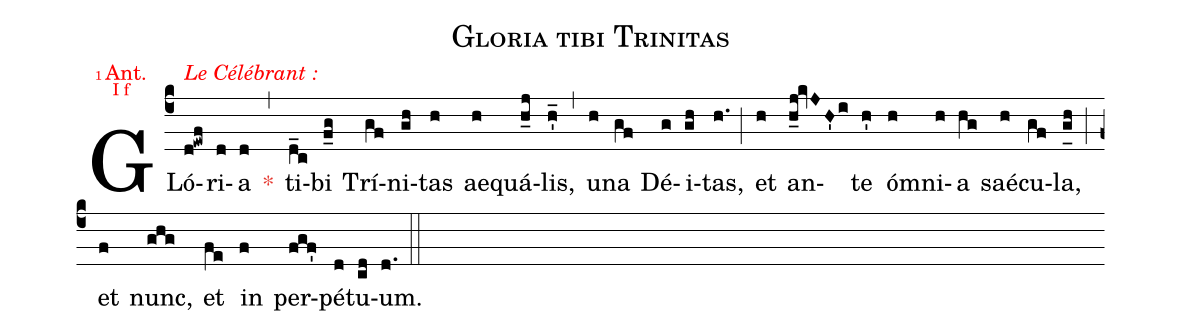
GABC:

name:Gloria tibi Trinitas;
office-part:Antiphona;
annotation: {\color{red}\tiny 1 \footnotesize Ant.};
annotation: {\color{red}\scriptsize I f};
%%
(c4) GLó<alt>{\footnotesize\textcolor{red}{Le Célébrant :}}</alt>(d!ewf)ri(d)a(d) <c>*</c>(,) ti(d_c)bi(f_g) Trí(gf)ni(gh)tas(h) ae(h)quá(h_j)lis,(h'_) (,) u(h)na(gf) Dé(g)i(gh)tas,(h.) (;) et(h) an(h_j!kvJH'i)te(h') ó(h)mni(h)a(hg) saé(h)cu(gf)la,(g_[uh:l]h) (;) et(f) nunc,(ghg) et(fe) in(f) per(fgf')pé(d)tu(cd)um.(d.) (::)
